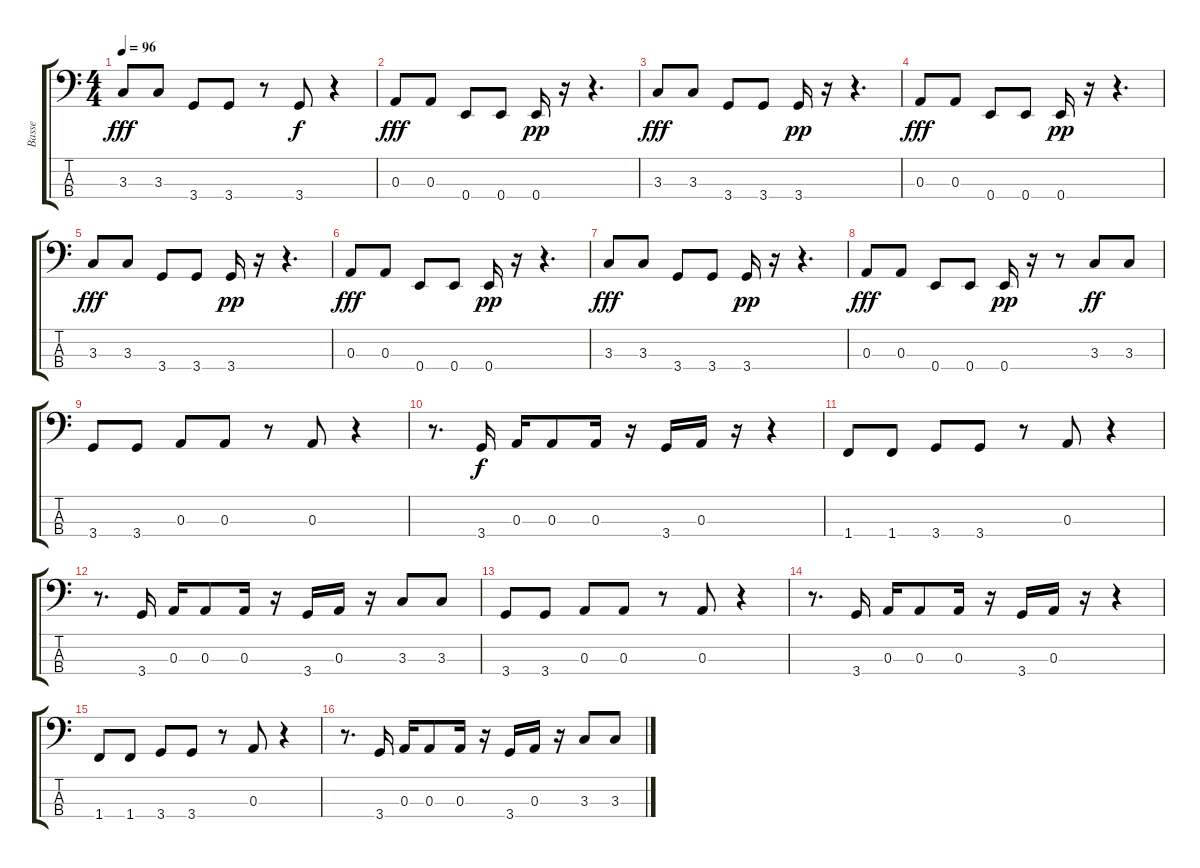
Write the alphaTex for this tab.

\track ("Basse" "Basse") {instrument electricbasspick}
\staff {score tabs}
\tuning (G2 D2 A1 E1) {hide}
\ts (4 4)
\tempo 96
\clef f4
\ks c
3.3.8{dy fff} 3.3.8 3.4.8 3.4.8 r.8 3.4.8{dy f} r.4 |
0.3.8{dy fff} 0.3.8 0.4.8 0.4.8 0.4.16{dy pp} r.16 r.4{d} |
3.3.8{dy fff} 3.3.8 3.4.8 3.4.8 3.4.16{dy pp} r.16 r.4{d} |
0.3.8{dy fff} 0.3.8 0.4.8 0.4.8 0.4.16{dy pp} r.16 r.4{d} |
3.3.8{dy fff} 3.3.8 3.4.8 3.4.8 3.4.16{dy pp} r.16 r.4{d} |
0.3.8{dy fff} 0.3.8 0.4.8 0.4.8 0.4.16{dy pp} r.16 r.4{d} |
3.3.8{dy fff} 3.3.8 3.4.8 3.4.8 3.4.16{dy pp} r.16 r.4{d} |
0.3.8{dy fff} 0.3.8 0.4.8 0.4.8 0.4.16{dy pp} r.16 r.8 3.3.8{dy ff} 3.3.8 |
3.4.8 3.4.8 0.3.8 0.3.8 r.8 0.3.8 r.4 |
r.8{d} 3.4.16{dy f} 0.3.16 0.3.8 0.3.16 r.16 3.4.16 0.3.16 r.16 r.4 |
1.4.8 1.4.8 3.4.8 3.4.8 r.8 0.3.8 r.4 |
r.8{d} 3.4.16 0.3.16 0.3.8 0.3.16 r.16 3.4.16 0.3.16 r.16 3.3.8 3.3.8 |
3.4.8 3.4.8 0.3.8 0.3.8 r.8 0.3.8 r.4 |
r.8{d} 3.4.16 0.3.16 0.3.8 0.3.16 r.16 3.4.16 0.3.16 r.16 r.4 |
1.4.8 1.4.8 3.4.8 3.4.8 r.8 0.3.8 r.4 |
r.8{d} 3.4.16 0.3.16 0.3.8 0.3.16 r.16 3.4.16 0.3.16 r.16 3.3.8 3.3.8
